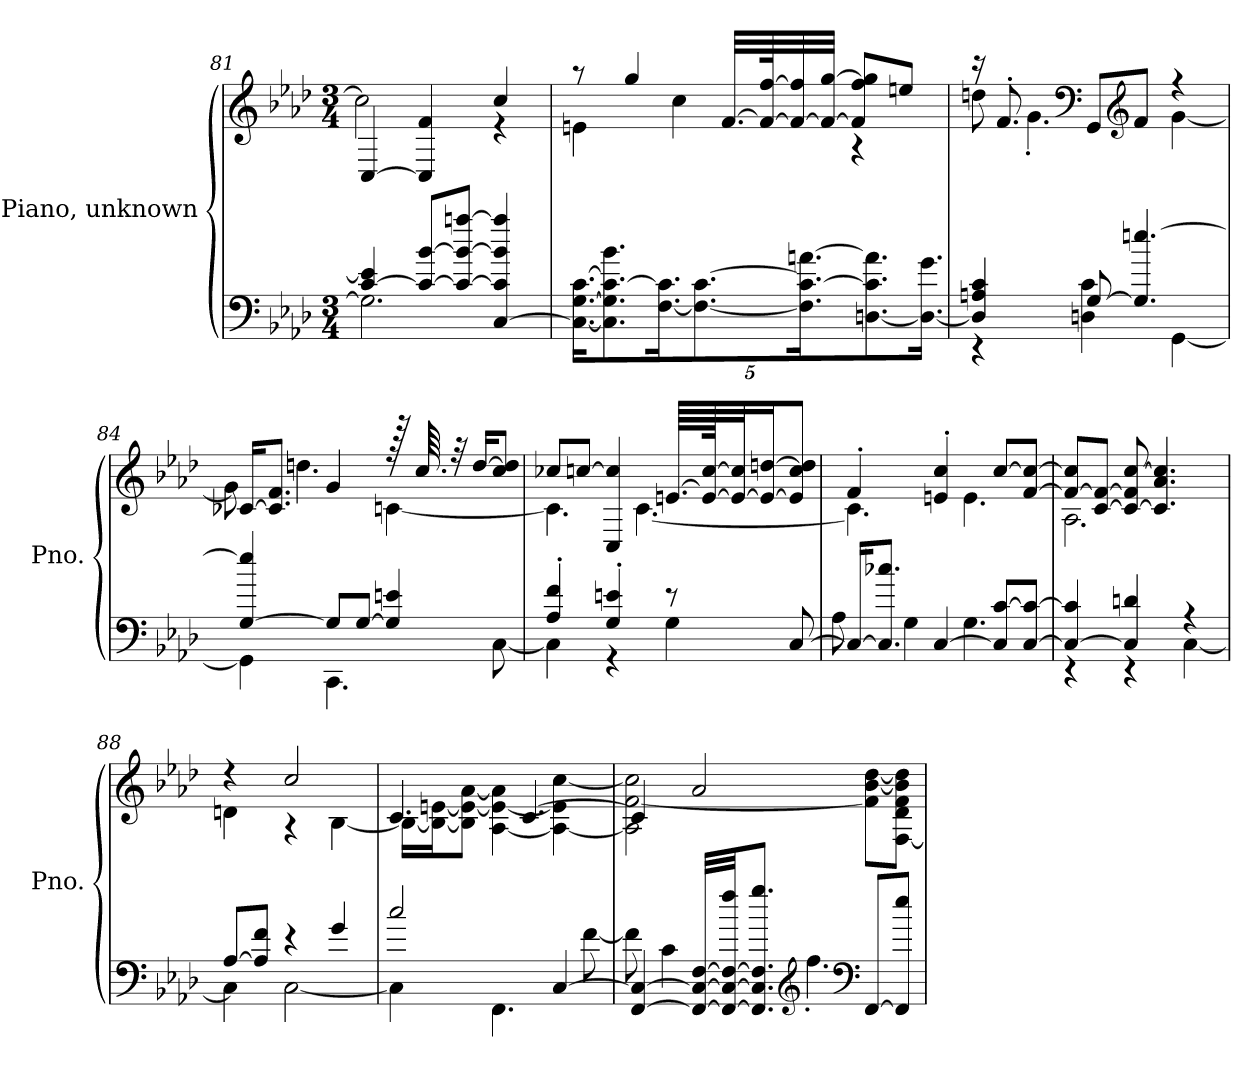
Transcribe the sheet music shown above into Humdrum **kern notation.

**kern	**kern
*part1	*part1
*staff2	*staff1
*I"Piano, unknown	*
*I'Pno.	*
*clefF4	*clefG2
*k[b-e-a-d-]	*k[b-e-a-d-]
*M3/4	*M3/4
=81	=81
*^	*^
[4c/ 4e/]	2.G\]	[4C/	2cc\]
8c/_ [8b-/L	.	4C/] 4f/	.
8c/_ 8b-/_ [8aan/J	.	.	.
[4C/ 4c/] 4b-/] 4aa/]	.	4cc/	4r
*v	*v	*	*
!!LO:LB:g=z	!!
=82	=82	=82
*Xbrackettup	*	*
20.C\_ [20.G\ [20.c\KL	8r	4en\
10.C\] 10.G\] 10.c\_ 10.b-\	.	.
.	4gg/	.
[20.F\ 20.c\]K	.	.
.	.	4cc\
10.F\_ [10.c\	.	.
.	[32.f/LLL	.
.	64f/_ [64ff/K	.
.	32f/_ 32ff/]	.
20.F\] 20.c\_ [20.an\K	.	.
.	32f/_ [32gg/JJJ	.
.	8f/] 8ff/ 8gg/]L	4r
[10.Dn\ 10.c\] 10.a\]	.	.
.	8een/J	.
20.D\_ 20.g\Jk	.	.
=83	=83	=83
*^	*	*
4D/] 4An/ 4c/	4r	16r	8ddn\
.	.	8.f'/	.
.	.	.	4.g'\
*	*	*clefF4	*
[8G/	4Dn\ 4c\	8GG/L	.
*	*	*clefG2	*
4.G/] [4.een/	.	8f/J	.
.	[4GG\	4r	[4g\
!!LO:LB:g=z	!!
=84	=84	=84	=84
[4G/ 4ee/]	4GG\]	[16c-X/KL	8g\]
.	.	8.c-/] 8.f/J	.
.	.	.	4.ddn\
8G/L]	4.CC\	4g/	.
[8G/J	.	.	.
4G/] 4en/	.	128r	[4cn\
.	.	64.cc/	.
.	.	32r	.
.	.	[16dd/KL	.
.	[8C\	8cc/ 8dd/]J	.
=85	=85	=85	=85
4A-/' 4f/'	4C\]	8cc-X/L	4.c\]
.	.	[8ccn/J	.
4G/' 4en/'	4r	4C/ 4cc/]	.
.	.	.	[4.c\
8r	4G\	[64.en/LLLL	.
.	.	128e/_ [128cc/JK	.
.	.	32e/_ 32cc/]J	.
.	.	16e/_ [16ddn/J	.
[8C/	.	8e/] 8cc/ 8dd/]J	.
!!LO:PB:g=z	!!
=86	=86	=86	=86
16C/KL_	8A-\	4f'/	4.c\]
8.C/] 8.cc-X/J	.	.	.
.	4G\	.	.
[4C/	.	4en/' 4cc/'	.
.	4.G\	.	4.e\
8C/] [8c/L	.	[8cc/L	.
[8C/ 8c/_J	.	[8f/ 8cc/_J	.
=87	=87	=87	=87
4C/_ 4c/]	4r	8f/_ 8cc/]L	2.A-\
.	.	[8c/ 8f/_J	.
4C/] 4dn/	4r	8c/_ 8f/] [8cc/	.
.	.	4.c/] 4.a-/ 4.cc/]	.
4r	[4C\	.	.
=88	=88	=88	=88
[8A-/L	4C\]	4r	4dn\
8A-/] 8f/J	.	.	.
4r	[2C\	2cc/	4r
4g/	.	.	[4B-\
=89	=89	=89	=89
2cc/	4C\]	4.c/	16B-\LL_
.	.	.	16B-\_ [16en\J
.	.	.	8B-\] 8e\_ [8a-\J
.	4.FF\	.	[4A-\ 4e\_ 4a-\]
.	.	[4.c/	.
[4C/	.	.	4A-\_ 4e\] [4cc\
.	[8f\	.	.
!!LO:LB:g=z	!!
=90	=90	=90	=90
[4FF/ 4C/_	8f\]	4c/]	2A-\] [2f\ 2cc\]
.	4c\	.	.
32FF/_ 32C/_ [32F/LLL	.	2a-/	.
32FF/_ 32C/_ 32F/_ 32ff/JJ	.	.	.
8.FF/] 8.C/] 8.F/] 8.gg/J	.	.	.
*clefG2	*	*	*
.	4.ff'\	.	.
*clefF4	*	*	*
[8FF/L	.	.	8f\] [8b-\ [8dd-\L
8FF/] 8ee-/J	.	.	[8F\ 8d-\ 8f\ 8b-\] 8dd-\]J
*v	*v	*	*
*	*v	*v
=	=
*-	*-
